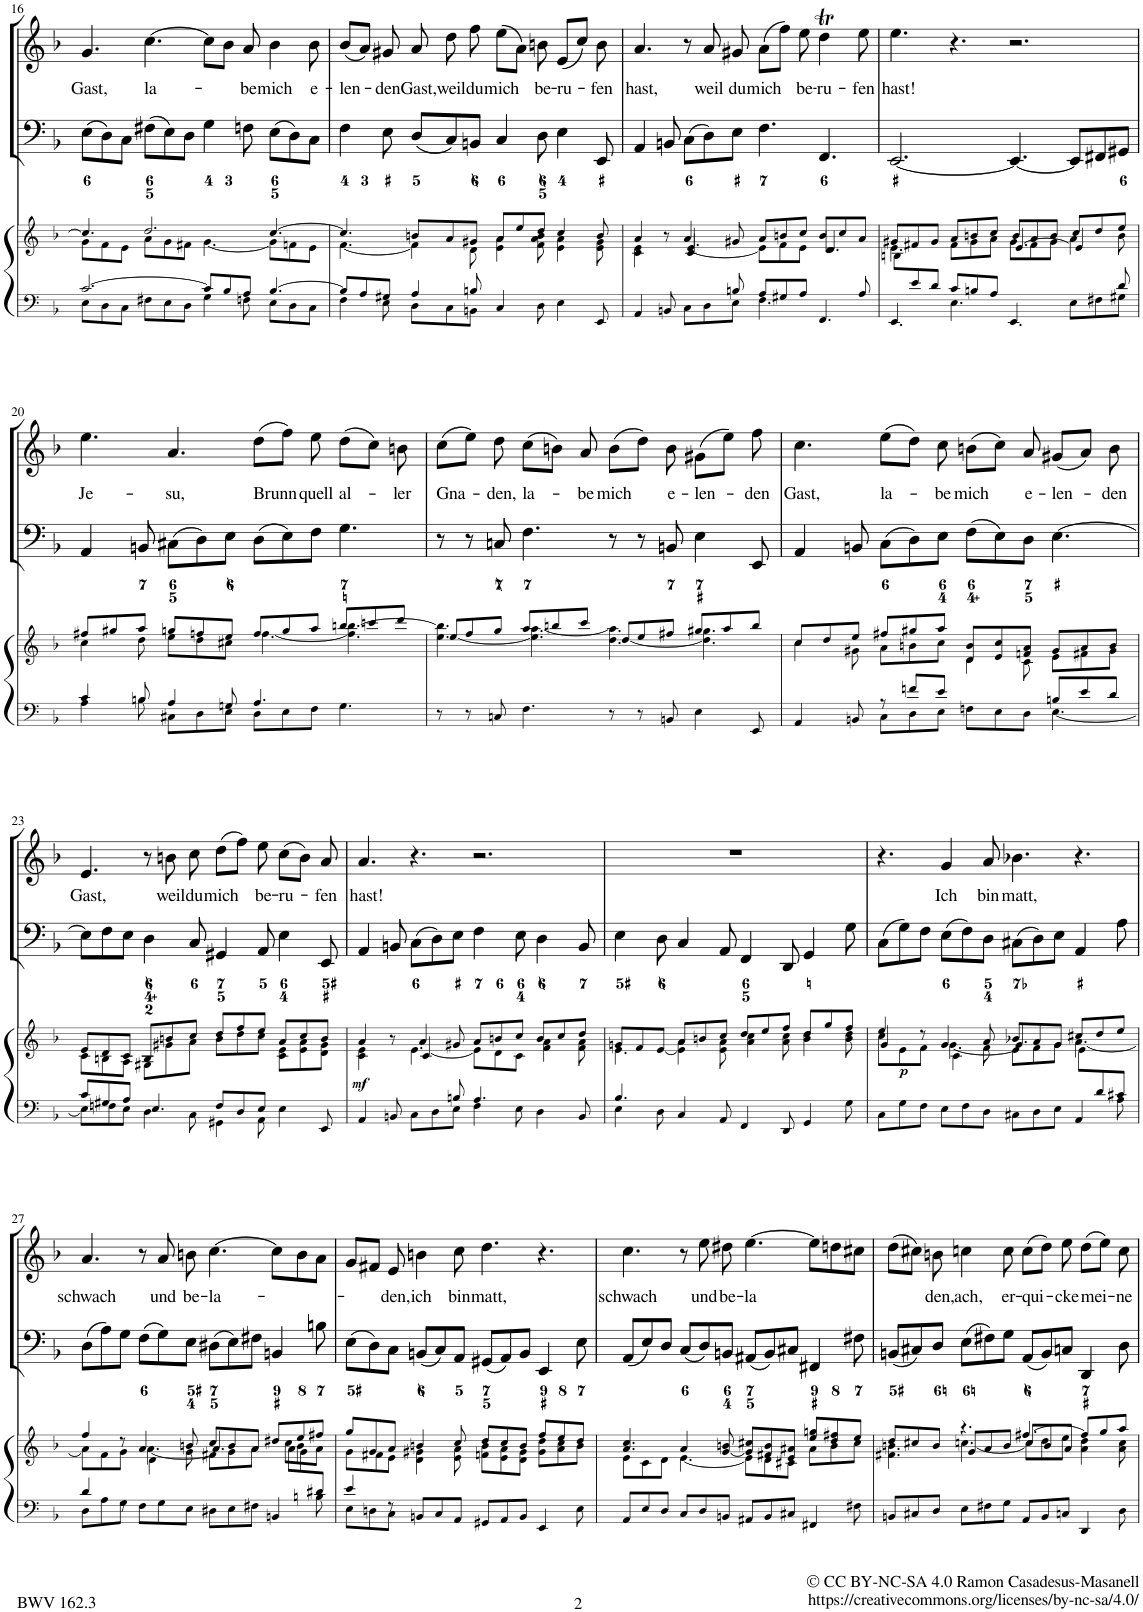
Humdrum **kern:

**kern	**kern	**dynam	**kern	**kern	**text
*part3	*part3	*part3	*part2	*part1	*part1
*staff4	*staff3	*staff3/4	*staff2	*staff1	*staff1
*I"Piano reduction	*	*	*I"Continuo	*I"Soprano	*
*I'Pno	*	*	*	*	*
!!LO:PB:g=z
*clefF4	*clefG2	*	*clefF4	*clefG2	*
*k[b-]	*k[b-]	*	*k[b-]	*k[b-]	*
*M12/8	*M12/8	*	*M12/8	*M12/8	*
=16	=16	=16	=16	=16	=16
*^	*^	*	*	*	*
!	!	!	!	!	!	!	!LO:LY:b
[2.c/	8E\L	4.cc/]	8g\L	.	(8E\L	4.g/	Gast,
.	8D\	.	8f\	.	8D\)	.	.
.	8C\J	.	8e\J	.	8C\J	.	.
!	!	!	!	!	!	!	!LO:LY:b
.	8F#X\L	2.dd/	8a\L	.	(8F#X\L	[4.cc\	la-
.	8E\	.	8g\	.	8E\)	.	.
.	8D\J	.	8f#X\J	.	8D\J	.	.
8c/L]	4G\	.	[4.g\	.	4G\	8cc\L]	.
8B-/	.	.	.	.	.	8b-\J	.
!	!	!	!	!	!	!	!LO:LY:b
8A/J	8Fn\	.	.	.	8Fn\	8a/	-be
!	!	!	!	!	!	!	!LO:LY:b
[4.B-/	8E\L	[4.cc/	8g\L]	.	(8E\L	4b-\	mich
.	8D\	.	8fn\	.	8D\)	.	.
!	!	!	!	!	!	!	!LO:LY:b
.	8C\J	.	8e\J	.	8C\J	8b-\	e-
=17	=17	=17	=17	=17	=17	=17	=17
!	!	!	!	!	!	!	!LO:LY:b
8B-/L]	4F\	4.cc/]	[4.f\	.	4F\	(8b-/L	-len-
8A/	.	.	.	.	.	8a/J)	.
!	!	!	!	!	!	!	!LO:LY:b
8G#X/J	8E\	.	.	.	8E\	8g#X/	-den
!	!	!	!	!	!	!	!LO:LY:b
4A/	8D\L	8bn/L	4f\]	.	(8D/L	8a/	Gast,
!	!	!	!	!	!	!	!LO:LY:b
.	8C\	8a/	.	.	8C/)	8dd\	weil
!	!	!	!	!	!	!	!LO:LY:b
8Bn/	8BBn\J	8g#X/J	8d\	.	8BBn/J	8ff\	du
!	!	!	!	!	!	!	!LO:LY:b
2.ryy	4C/	8a/L	4e\ 4a\	.	4C/	(8ee\L	mich
.	.	8ee/	.	.	.	8a\J)	.
!	!	!	!	!	!	!	!LO:LY:b
.	8D\	8dd/J	8f\ 8a\ 8b\	.	8D\	8bn\	be-
!	!	!	!	!	!	!	!LO:LY:b
.	4E\	4cc/	4e\ 4a\	.	4E\	(8e/L	-ru-
.	.	.	.	.	.	8cc/J)	.
!	!	!	!	!	!	!	!LO:LY:b
.	8EE/	8b/	8e\ 8g#\	.	8EE/	8b\	-fen
=18	=18	=18	=18	=18	=18	=18	=18
*	*	*	*^	*	*	*	*
!	!	!	!	!	!	!	!	!LO:LY:b
4.ryy	4AA/	4a/	4c\ 4e\	4.ryy	.	4AA/	4.a/	hast,
.	8BBn/	8r	8ryy	.	.	8BBn/	.	.
4ryy	8C\L	4a/	[<4.e/	4c/	.	(8C\L	8r	.
!	!	!	!	!	!	!	!	!LO:LY:b
.	8D\	.	.	.	.	8D\)	8a/	weil
!	!	!	!	!	!	!	!	!LO:LY:b
8Bn/	8E\J	8g#X/	.	2ryy	.	8E\J	8g#X/	du
!	!	!	!	!	!	!	!	!LO:LY:b
8A/L	4.F\	8a/L	8e\L]	.	.	4.F\	(8a\L	mich
8G#X/	.	8bn/	8f\	.	.	.	8ff\J)	.
!	!	!	!	!	!	!	!	!LO:LY:b
8A/J	.	8cc/J	8e\J	.	.	.	8ee\	be-
!	!	!	!	!	!	!	!	!LO:LY:b
4ryy	4.FF/	8b/L	4.d/	4d/	.	4.FF/	4ddT\	-ru-
.	.	8cc/	.	.	.	.	.	.
!	!	!	!	!	!	!	!	!LO:LY:b
8A/	.	8a/J	.	8ryy	.	.	8ee\	-fen
=19	=19	=19	=19	=19	=19	=19	=19	=19
!	!	!	!	!	!	!	!	!LO:LY:b
8ryy	4.EE/	8g#X/L	4.e\	8Bn\L	.	[2.EE/	4.ee\	hast!
8e/	.	8f#X/	.	8ryy	.	.	.	.
*	*	*	*v	*v	*	*	*	*
8d/J	.	8g#/J	.	.	.	.	.
8c/L	4.E\	8a/L	8f#\L	.	.	4.r	.
8Bn/	.	8bn/	8g#\	.	.	.	.
8A/J	.	8cc/J	8a\J	.	.	.	.
*	*	*	*^	*	*	*	*
8ryy	4.EE/	8b/L	8g#\L	[4.e/	.	4.EE/_	2.r	.
.	.	8a/	8f#\	.	.	.	.	.
.	.	8b/J	8g#\J	.	.	.	.	.
.	8E\L	8cc/L	4a\	4e/]	.	8EE/L]	.	.
.	8F#X\	8dd/	.	.	.	8FF#X/	.	.
8d/	8G#X\J	8ee/J	8b\	8ryy	.	8GG#X/J	.	.
!!LO:LB:g=z
=20	=20	=20	=20	=20	=20	=20	=20	=20
!	!	!	!	!	!	!	!	!LO:LY:b
*	*	*	*v	*v	*	*	*	*
4c/	4A\	8ff#X/L	4cc\	.	4AA/	4.ee\	Je-
.	.	8gg#X/	.	.	.	.	.
8Bn/	8B\	8aa/J	8dd\	.	8BBn/	.	.
!	!	!	!	!	!	!	!LO:LY:b
4A/	8C#X\L	8ggn/L	8ee\L	.	(8C#X\L	4.a/	-su,
.	8D\	8ffn/	8dd\	.	8D\)	.	.
8Gn/	8E\J	8ee/J	8cc#X\J	.	8E\J	.	.
!	!	!	!	!	!	!	!LO:LY:b
4.A/	8D\L	8ff/L	[4.ff\	.	(8D\L	(8dd\L	Brunn-
.	8E\	8gg/	.	.	8E\)	8ff\J)	.
!	!	!	!	!	!	!	!LO:LY:b
.	8F\J	8aa/J	.	.	8F\J	8ee\	-quell
!	!	!	!	!	!	!	!LO:LY:b
4.ryy	4.G\	8bbn/L	4.ff\] [>4.bb\	.	4.G\	(8dd\L	al-
.	.	8cccn/	.	.	.	8cc\J)	.
!	!	!	!	!	!	!	!LO:LY:b
.	.	8ddd/J	.	.	.	8bn\	-ler
*v	*v	*	*	*	*	*	*
=21	=21	=21	=21	=21	=21	=21
!	!	!	!	!	!	!LO:LY:b
8r	8ee/L	[4.ee\ 4.bb\]	.	8r	(8cc\L	Gna-
8r	8ff/	.	.	8r	8ee\J)	.
!	!	!	!	!	!	!LO:LY:b
8Cn/	8gg/J	.	.	8Cn/	8dd\	-den,
!	!	!	!	!	!	!LO:LY:b
4.F\	8aa/L	4.ee\] [4.aa\	.	4.F\	(8cc\L	la-
.	8bbn/	.	.	.	8bn\J)	.
!	!	!	!	!	!	!LO:LY:b
.	8ccc/J	.	.	.	8a/	-be
!	!	!	!	!	!	!LO:LY:b
8r	8dd/L	[4.dd\ 4.aa\]	.	8r	(8b\L	mich
8r	8ee/	.	.	8r	8dd\J)	.
!	!	!	!	!	!	!LO:LY:b
8BBn/	8ff#X/J	.	.	8BBn/	8b\	e-
!	!	!	!	!	!	!LO:LY:b
4E\	8gg#X/L	4.dd\] 4.gg#\	.	4E\	(8g#X\L	-len-
.	8aa/	.	.	.	8ee\J)	.
!	!	!	!	!	!	!LO:LY:b
8EE/	8bb/J	.	.	8EE/	8ff\	-den
=22	=22	=22	=22	=22	=22	=22
*^	*	*	*	*	*	*
!	!	!	!	!	!	!	!LO:LY:b
4AA/	4.ryy	8cc/L	4cc\	.	4AA/	4.cc\	Gast,
.	.	8dd/	.	.	.	.	.
8BBn/	.	8ee/J	8g#X\	.	8BBn/	.	.
!	!	!	!	!	!	!	!LO:LY:b
8r	8C\L	8ff#X/L	8a\L	.	(8C\L	(8ee\L	la-
8fn/L	8D\	8gg#X/	8bn\	.	8D\)	8dd\J)	.
!	!	!	!	!	!	!	!LO:LY:b
8e/J	8E\J	8aa/J	8cc\J	.	8E\J	8cc\	-be
!	!	!	!	!	!	!	!LO:LY:b
4.ryy	8Fn\L	8d/ 8b/L	4d\	.	(8F\L	(8bn\L	mich
.	8E\	8e/ 8cc/	.	.	8E\)	8cc\J)	.
!	!	!	!	!	!	!	!LO:LY:b
.	8D\J	8fn/ 8a/J	8c\	.	8D\J	8a/	e-
!	!	!	!	!	!	!	!LO:LY:b
8Bn/L	[4.E\	8g#/L	8e\L	.	[4.E\	(8g#X/L	-len-
8e/	.	8a/	8f#X\	.	.	8a/J)	.
!	!	!	!	!	!	!	!LO:LY:b
8d/J	.	8b/J	8g#\J	.	.	8b\	-den
!!LO:LB:g=z
=23	=23	=23	=23	=23	=23	=23	=23
!	!	!	!	!	!	!	!LO:LY:b
8c/L	8E\L]	8e/L	8c\L	.	8E\L]	4.e/	Gast,
8G#X/	8Fn\	8d/	8Bn\	.	8F\	.	.
8A/J	8E\J	8c/J	8A\J	.	8E\J	.	.
4.E/	4D\	8B/L	8G#X\L	.	4D\	8r	.
!	!	!	!	!	!	!	!LO:LY:b
.	.	8bn/	8g#X\	.	.	8bn\	weil
!	!	!	!	!	!	!	!LO:LY:b
.	8C\	8cc/J	8a\J	.	8C/	8cc\	du
!	!	!	!	!	!	!	!LO:LY:b
8F/L	4GG#X\	8dd/L	8b\L	.	4GG#X/	(8dd\L	mich
8D/	.	8ff/	8dd\	.	.	8ff\J)	.
!	!	!	!	!	!	!	!LO:LY:b
8E/J	8AA\	8ee/J	8cc\J	.	8AA/	8ee\	be-
!	!	!	!	!	!	!	!LO:LY:b
4ryy	4E\	8a/L	8c\ 8e\L	.	4E\	(8cc\L	-ru-
.	.	8cc/	8e\ 8a\	.	.	8b\J)	.
!	!	!	!	!	!	!	!LO:LY:b
8ryy	8EE/	8b/J	8d\ 8g#\J	.	8EE/	8a/	-fen
=24	=24	=24	=24	=24	=24	=24	=24
*	*	*	*^	*	*	*	*
!	!	!	!	!	!LO:DY:b	!	!	!LO:LY:b
4.ryy	4AA/	4a/	4c\ 4e\	4.ryy	mf	4AA/	4.a/	hast!
.	8BBn/	8r	8ryy	.	.	8BBn/	.	.
4ryy	8C\L	4a/	[4.e\	4c/	.	(8C\L	4.r	.
.	8D\	.	.	.	.	8D\)	.	.
8Bn/	8E\J	8g#X/	.	2..ryy	.	8E\J	.	.
4.A/	4F\	8a/L	8e\L]	.	.	4F\	2.r	.
.	.	8bn/	8d\	.	.	.	.	.
.	8E\	8cc/J	8c\J	.	.	8E\	.	.
4.ryy	4D\	8b/L	4f\ 4a\	.	.	4D\	.	.
.	.	8cc/	.	.	.	.	.	.
.	8BB/	8dd/J	8f\ 8a\	.	.	8BB/	.	.
*	*	*	*v	*v	*	*	*	*
=25	=25	=25	=25	=25	=25	=25	=25
4.B-/	4E\	8gn/L	4.e\	.	4E\	1.r	.
.	.	8f/	.	.	.	.	.
.	8D\	[<8e/J	.	.	8D\	.	.
4C/	8ryy	8a/L	4e\] 4a\	.	4C/	.	.
.	1ryy	8bn/	.	.	.	.	.
8AA/	.	8cc/J	8e\ 8a\	.	8AA/	.	.
4FF/	.	8dd/L	4a\ 4cc\	.	4FF/	.	.
.	.	8ee/	.	.	.	.	.
8DD/	.	8ff/J	8a\ 8cc\	.	8DD/	.	.
4GG/	.	8dd/L	4b\ 4dd\	.	4GG/	.	.
.	.	8gg/	.	.	.	.	.
8G\	.	8ff/J	8b\ 8dd\	.	8G\	.	.
=26	=26	=26	=26	=26	=26	=26	=26
*	*	*	*^	*	*	*	*
4ryy	8C\L	4ee/	8cc\L	4g/	.	(8C\L	4.r	.
!	!	!	!	!	!LO:DY:b	!	!	!
.	8G\	.	8e\	.	p	8G\)	.	.
.	8F\J	8r	8f\J	8ryy	.	8F\J	.	.
!	!	!	!	!	!	!	!	!LO:LY:b
.	8E\L	4g/	[4.g\	4c\	.	(8E\L	4g/	Ich
.	8F\	.	.	.	.	8F\)	.	.
!	!	!	!	!	!	!	!	!LO:LY:b
.	8D\J	8a/	.	8f\	.	8D\J	8a/	bin
!	!	!	!	!	!	!	!	!LO:LY:b
.	8C#X\L	8b-X/L	8e\L	4.g/]	.	(8C#X\L	4.b-X\	matt,
.	8D\	8a/	8f\	.	.	8D\)	.	.
.	8E\J	8g/J	8g\J	.	.	8E\J	.	.
.	4AA/	8cc#X/L	[4.a\	8e\L	.	4AA/	4.r	.
8d/	.	8dd/	.	4ryy	.	.	.	.
8c#X/J	8A\	8ee/J	.	.	.	8A\	.	.
!!LO:LB:g=z
=27	=27	=27	=27	=27	=27	=27	=27	=27
!	!	!	!	!	!	!	!	!LO:LY:b
4d/	8D\L	4ff/	8a\L]	4ryy	.	(8D\L	4.a/	schwach
.	8A\	.	8f\	.	.	8A\)	.	.
8ryy	8G\J	8r	8g\J	8r	.	8G\J	.	.
.	8F\L	4a/	[4.a\	4d\	.	(8F\L	8r	.
!	!	!	!	!	!	!	!	!LO:LY:b
.	8G\	.	.	.	.	8G\)	8a/	und
!	!	!	!	!	!	!	!	!LO:LY:b
.	8E\J	8bn/	.	8g\	.	8E\J	8bn\	be-
!	!	!	!	!	!	!	!	!LO:LY:b
.	8D#X\L	8cc/L	8f#X\L	4.a/]	.	(8D#X\L	[4.cc\	-la-
.	8E\	8b/	8g\	.	.	8E\)	.	.
.	8F#X\J	8a/J	8a\J	.	.	8F#X\J	.	.
.	4BBn/	8dd#X/L	8cc\L	8a\L	.	4BBn/	8cc\L]	.
.	.	8ee/	8b\	8g\	.	.	8b\	.
8d#X/J	8Bn\	8ff#X/J	8a\J	8ryy	.	8Bn\	8a\J	.
=28	=28	=28	=28	=28	=28	=28	=28	=28
4e/	8E\L	8gg/L	8g\L	4ryy	.	(8E\L	8g/L	.
.	8Dn\	8g/	8f#X\	.	.	8D\)	8f#X/J	.
!	!	!	!	!	!	!	!	!LO:LY:b
1ryy	8C\J	8a/J	8e\J	8r	.	8C\J	8e/	-den,
!	!	!	!	!	!	!	!	!LO:LY:b
.	8BBn/L	4bn/	4d\ 4g#X\	4.ryy	.	(8BBn/L	4bn\	ich
.	8C/	.	.	.	.	8C/)	.	.
!	!	!	!	!	!	!	!	!LO:LY:b
.	8AA/J	8cc/	8e\ 8a\	.	.	8AA/J	8cc\	bin
!	!	!	!	!	!	!	!	!LO:LY:b
.	8GG#X/L	8dd/L	8fn\ 8b\L	2.ryy	.	(8GG#X/L	4.dd\	matt,
.	8AA/	8cc/	8e\ 8a\	.	.	8AA/)	.	.
.	8BB/J	8b/J	8d\ 8g#\J	.	.	8BB/J	.	.
.	4EE/	8ff/L	8g#\ 8dd\L	.	.	4EE/	4.r	.
4ryy	.	8ee/	8a\ 8cc\	.	.	.	.	.
.	8E\	8dd/J	8b\J	.	.	8E\	.	.
*	*	*	*v	*v	*	*	*	*
=29	=29	=29	=29	=29	=29	=29	=29
!	!	!	!	!	!	!	!LO:LY:b
*v	*v	*	*	*	*	*	*
8AA/L	4.a/ 4.cc/	8e\L	.	(8AA/L	4.cc\	schwach
8E/	.	8c\	.	8E/)	.	.
8D/J	.	8d\J	.	8D/J	.	.
8C/L	4a/	[4.e\	.	(8C/L	8r	.
!	!	!	!	!	!	!LO:LY:b
8D/	.	.	.	8D/)	8ee\	und
!	!	!	!	!	!	!LO:LY:b
8BBn/J	[<8g/ 8bn/	.	.	8BBn/J	8dd#X\	be-
!	!	!	!	!	!	!LO:LY:b
8AA#X/L	8g/] 8cc#X/L	8e\L]	.	(8AA#X/L	[4.ee\	-la
8BB/	8f#X/ 8b/	8d\	.	8BB/)	.	.
8C#X/J	8e/ 8a#X/J	8c#X\J	.	8C#X/J	.	.
4FF#X/	8ee/ 8ggn/L	8a#\L	.	4FF#X/	8ee\L]	.
.	8dd/ 8ff#X/	8b\	.	.	8ddn\	.
8F#X\	8ee/J	8cc#\J	.	8F#X\	8cc#X\J	.
=30	=30	=30	=30	=30	=30	=30
*	*	*^	*	*	*	*
8BBn/L	8dd/L	4.f#X\ 4.bn\	4.ryy	.	(8BBn/L	(8dd\L	.
8C#X/	8cc#X/	.	.	.	8C#X/)	8cc#X\J)	.
!	!	!	!	!	!	!	!LO:LY:b
8D/J	8b/J	.	.	.	8D/J	8bn\	den,
!	!	!	!	!	!	!	!LO:LY:b
8E\L	4.r	[4.ccn\	8g/L	.	(8E\L	4ccn\	ach,
8F#X\	.	.	8a/	.	8F#X\)	.	.
!	!	!	!	!	!	!	!LO:LY:b
8G\J	.	.	8b/J	.	8G\J	8cc\	er-
!	!	!	!	!	!	!	!LO:LY:b
8AA/L	[4.ff#X/	8cc\L]	8cc/L	.	(8AA/L	(8cc\L	-qui-
8BB/	.	8dd\	8b/	.	8BB/)	8dd\J)	.
!	!	!	!	!	!	!	!LO:LY:b
8Cn/J	.	8ee\J	8a/J	.	8Cn/J	8ee\	-cke
!	!	!	!	!	!	!	!LO:LY:b
4DD/	8ff#/L]	4a\ 4dd\	4.ryy	.	4DD/	(8dd\L	mei-
.	8gg/	.	.	.	.	8ee\J)	.
!	!	!	!	!	!	!	!LO:LY:b
8D\	8aa/J	8a\ 8cc\	.	.	8D\	8cc\	-ne
*	*v	*v	*v	*	*	*	*
=	=	=	=	=	=
*-	*-	*-	*-	*-	*-
